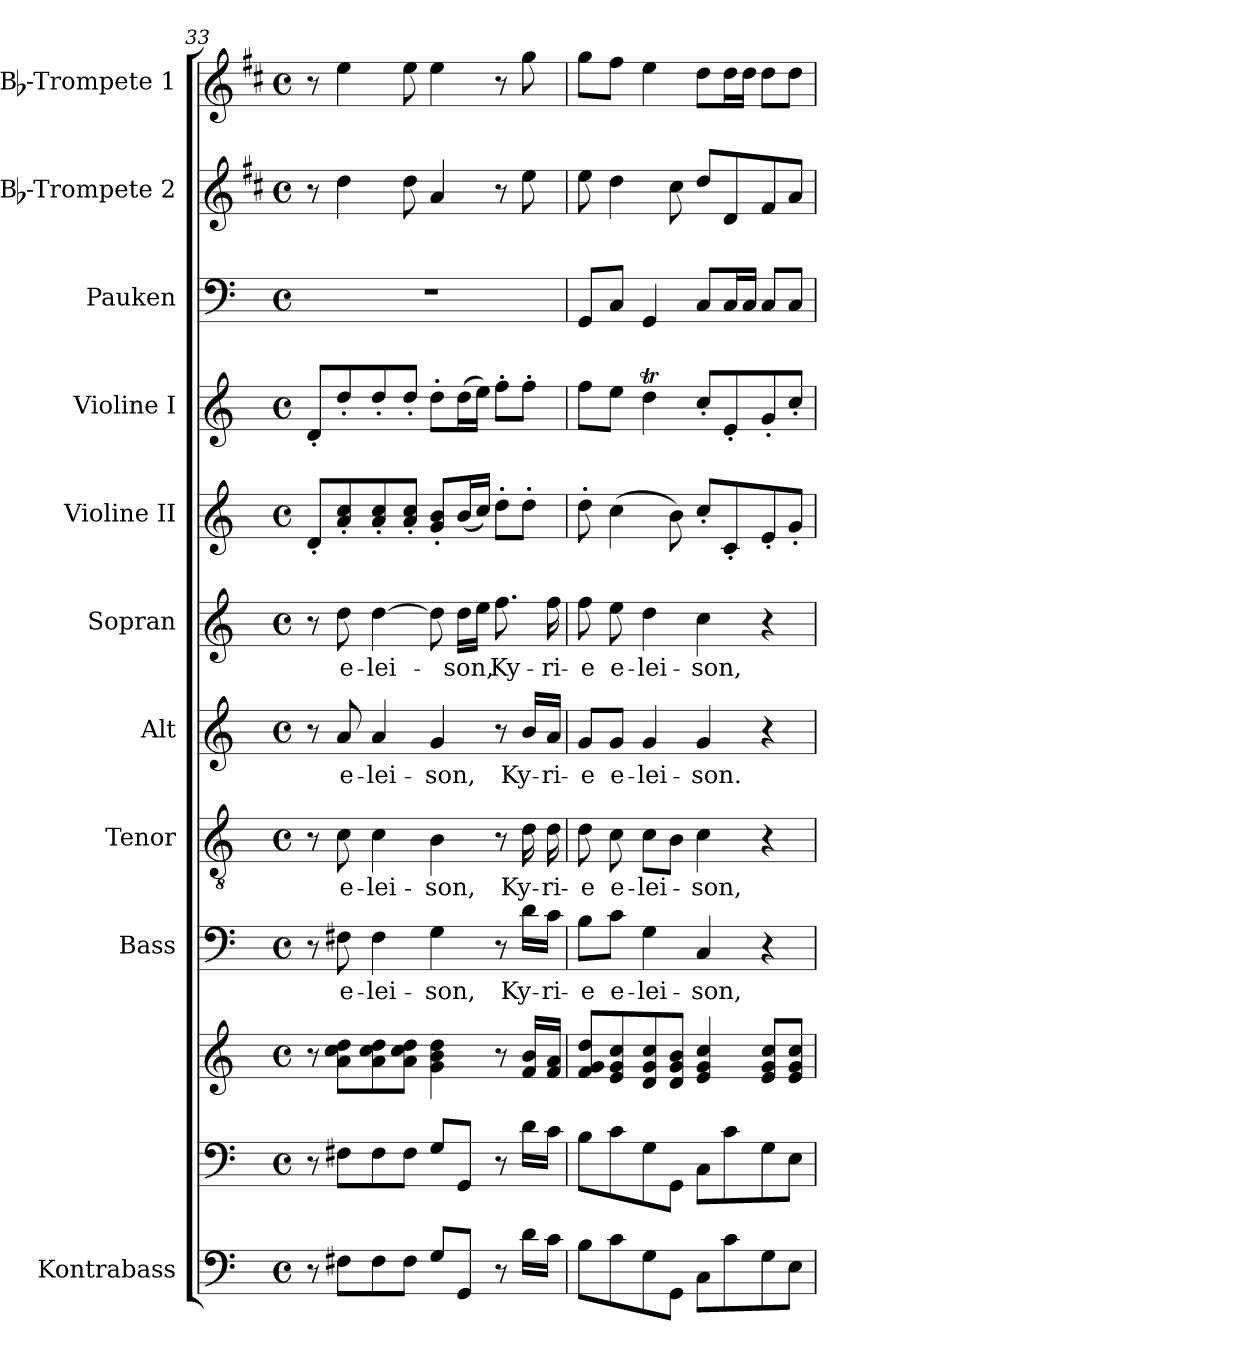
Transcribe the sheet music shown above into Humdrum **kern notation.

**kern	**kern	**kern	**kern	**text	**kern	**text	**kern	**text	**kern	**text	**kern	**kern	**kern	**kern	**kern
*part11	*part10	*part10	*part9	*part9	*part8	*part8	*part7	*part7	*part6	*part6	*part5	*part4	*part3	*part2	*part1
*staff12	*staff11	*staff10	*staff9	*staff9	*staff8	*staff8	*staff7	*staff7	*staff6	*staff6	*staff5	*staff4	*staff3	*staff2	*staff1
*I"Kontrabass	*	*	*I"Bass	*	*I"Tenor	*	*I"Alt	*	*I"Sopran	*	*I"Violine II	*I"Violine I	*I"Pauken	*I"Bb-Trompete 2	*I"Bb-Trompete 1
*I'Kb.	*	*	*I'B.	*	*I'T.	*	*I'A.	*	*I'S.	*	*I'Vl. II	*I'Vl. I	*I'Pk.	*I'Bb Trp. 2	*I'Bb Trp. 1
*clefF4	*clefF4	*clefG2	*clefF4	*	*clefGv2	*	*clefG2	*	*clefG2	*	*clefG2	*clefG2	*clefF4	*clefG2	*clefG2
*ITrd7c12	*	*	*	*	*	*	*	*	*	*	*	*	*	*ITrd1c2	*ITrd1c2
*k[]	*k[]	*k[]	*k[]	*	*k[]	*	*k[]	*	*k[]	*	*k[]	*k[]	*k[]	*k[]	*k[]
*C:	*C:	*C:	*C:	*	*C:	*	*C:	*	*C:	*	*C:	*C:	*C:	*C:	*C:
*M4/4	*M4/4	*M4/4	*M4/4	*	*M4/4	*	*M4/4	*	*M4/4	*	*M4/4	*M4/4	*M4/4	*M4/4	*M4/4
*met(c)	*met(c)	*met(c)	*met(c)	*	*met(c)	*	*met(c)	*	*met(c)	*	*met(c)	*met(c)	*met(c)	*met(c)	*met(c)
=33	=33	=33	=33	=33	=33	=33	=33	=33	=33	=33	=33	=33	=33	=33	=33
8r	8r	8r	8r	.	8r	.	8r	.	8r	.	8d'</L	8d'</L	1r	8r	8r
!	!	!	!	!LO:LY:b	!	!LO:LY:b	!	!LO:LY:b	!	!LO:LY:b	!	!	!	!	!
8FF#X\L	8F#X\L	8a\ 8cc\ 8dd\L	8F#X\	e-	8c\	e-	8a/	e-	8dd\	e-	8a/'< 8cc/'<	8dd'</	.	4cc\	4dd\
!	!	!	!	!LO:LY:b	!	!LO:LY:b	!	!LO:LY:b	!	!LO:LY:b	!	!	!	!	!
8FF#\	8F#\	8a\ 8cc\ 8dd\	4F#\	-lei-	4c\	-lei-	4a/	-lei-	[4dd\	-lei-	8a/'< 8cc/'<	8dd'</	.	.	.
8FF#\J	8F#\J	8a\ 8cc\ 8dd\J	.	.	.	.	.	.	.	.	8a/'< 8cc/'<J	8dd'</J	.	8cc\	8dd\
!	!	!	!	!LO:LY:b	!	!LO:LY:b	!	!LO:LY:b	!	!	!	!	!	!	!
8GG/L	8G/L	4g\ 4b\ 4dd\	4G\	-son,	4B\	-son,	4g/	-son,	8dd\]	.	8g/'< 8b/'<L	8dd'>\L	.	4g/	4dd\
!	!	!	!	!	!	!	!	!	!	!LO:LY:b	!	!	!	!	!
8GGG/J	8GG/J	.	.	.	.	.	.	.	16dd\LL	-son,	(<16b/L	(>16dd\L	.	.	.
.	.	.	.	.	.	.	.	.	16ee\JJ	.	16cc/JJ)	16ee\JJ)	.	.	.
!	!	!	!	!	!	!	!	!	!	!LO:LY:b	!	!	!	!	!
8r	8r	8r	8r	.	8r	.	8r	.	8.ff\	Ky-	8dd'>\L	8ff'>\L	.	8r	8r
!	!	!	!	!LO:LY:b	!	!LO:LY:b	!	!LO:LY:b	!	!	!	!	!	!	!
16D\LL	16d\LL	16f/ 16b/LL	16d\LL	Ky-	16d\	Ky-	16b/LL	Ky-	.	.	8dd'>\J	8ff'>\J	.	8dd\	8ff\
!	!	!	!	!LO:LY:b	!	!LO:LY:b	!	!LO:LY:b	!	!LO:LY:b	!	!	!	!	!
16C\JJ	16c\JJ	16f/ 16a/JJ	16c\JJ	-ri-	16d\	-ri-	16a/JJ	-ri-	16ff\	-ri-	.	.	.	.	.
!!LO:PB:g=z
=34	=34	=34	=34	=34	=34	=34	=34	=34	=34	=34	=34	=34	=34	=34	=34
!	!	!	!	!LO:LY:b	!	!LO:LY:b	!	!LO:LY:b	!	!LO:LY:b	!	!	!	!	!
8BB\L	8B\L	8f/ 8g/ 8dd/L	8B\L	-e	8d\	-e	8g/L	-e	8ff\	-e	8dd'>\	8ff\L	8GG/L	8dd\	8ff\L
!	!	!	!	!LO:LY:b	!	!LO:LY:b	!	!LO:LY:b	!	!LO:LY:b	!	!	!	!	!
8C\	8c\	8e/ 8g/ 8cc/	8c\J	e-	8c\	e-	8g/J	e-	8ee\	e-	(>4cc\	8ee\J	8C/J	4cc\	8ee\J
!	!	!	!	!LO:LY:b	!	!LO:LY:b	!	!LO:LY:b	!	!LO:LY:b	!	!	!	!	!
8GG\	8G\	8d/ 8g/ 8cc/	4G\	-lei-	8c\L	-lei-	4g/	-lei-	4dd\	-lei-	.	4ddT\	4GG/	.	4dd\
8GGG\J	8GG\J	8d/ 8g/ 8b/J	.	.	8B\J	.	.	.	.	.	8b\)	.	.	8b\	.
!	!	!	!	!LO:LY:b	!	!LO:LY:b	!	!LO:LY:b	!	!LO:LY:b	!	!	!	!	!
8CC\L	8C\L	4e/ 4g/ 4cc/	4C/	-son,	4c\	-son,	4g/	-son.	4cc\	-son,	8cc'</L	8cc'</L	8C/L	8cc/L	8cc\L
8C\	8c\	.	.	.	.	.	.	.	.	.	8c'</	8e'</	16C/L	8c/	16cc\L
.	.	.	.	.	.	.	.	.	.	.	.	.	16C/JJ	.	16cc\JJ
8GG\	8G\	8e/ 8g/ 8cc/L	4r	.	4r	.	4r	.	4r	.	8e'</	8g'</	8C/L	8e/	8cc\L
8EE\J	8E\J	8e/ 8g/ 8cc/J	.	.	.	.	.	.	.	.	8g'</J	8cc'</J	8C/J	8g/J	8cc\J
=	=	=	=	=	=	=	=	=	=	=	=	=	=	=	=
*-	*-	*-	*-	*-	*-	*-	*-	*-	*-	*-	*-	*-	*-	*-	*-
